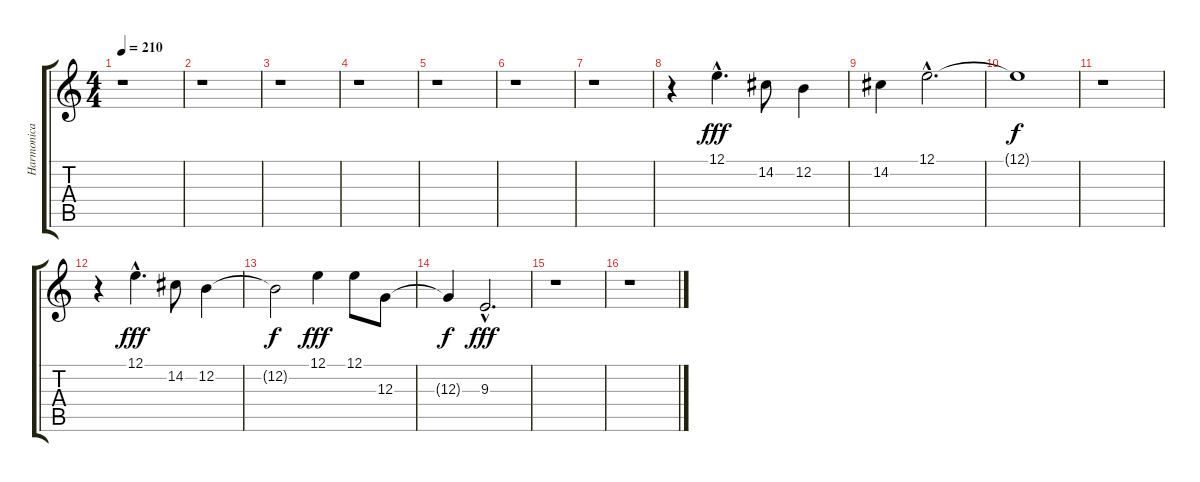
\track ("Harmonica" "Harmonica") {instrument harmonica}
\staff {score tabs}
\tuning (E4 B3 G3 D3 A2 E2) {hide}
\ts (4 4)
\tempo 210
\clef g2
\ks c
r.1{dy fff instrument harmonica} |
r.1 |
r.1 |
r.1 |
r.1 |
r.1 |
r.1 |
r.4 12.1{hac}.4{d} 14.2.8 12.2.4 |
14.2.4 12.1{hac}.2{d} |
12.1{t}.1{dy f} |
r.1 |
r.4 12.1{hac}.4{d dy fff} 14.2.8 12.2.4 |
12.2{t}.2{dy f} 12.1.4{dy fff} 12.1.8 12.3.8 |
12.3{t}.4{dy f} 9.3{hac}.2{d dy fff} |
r.1 |
r.1
